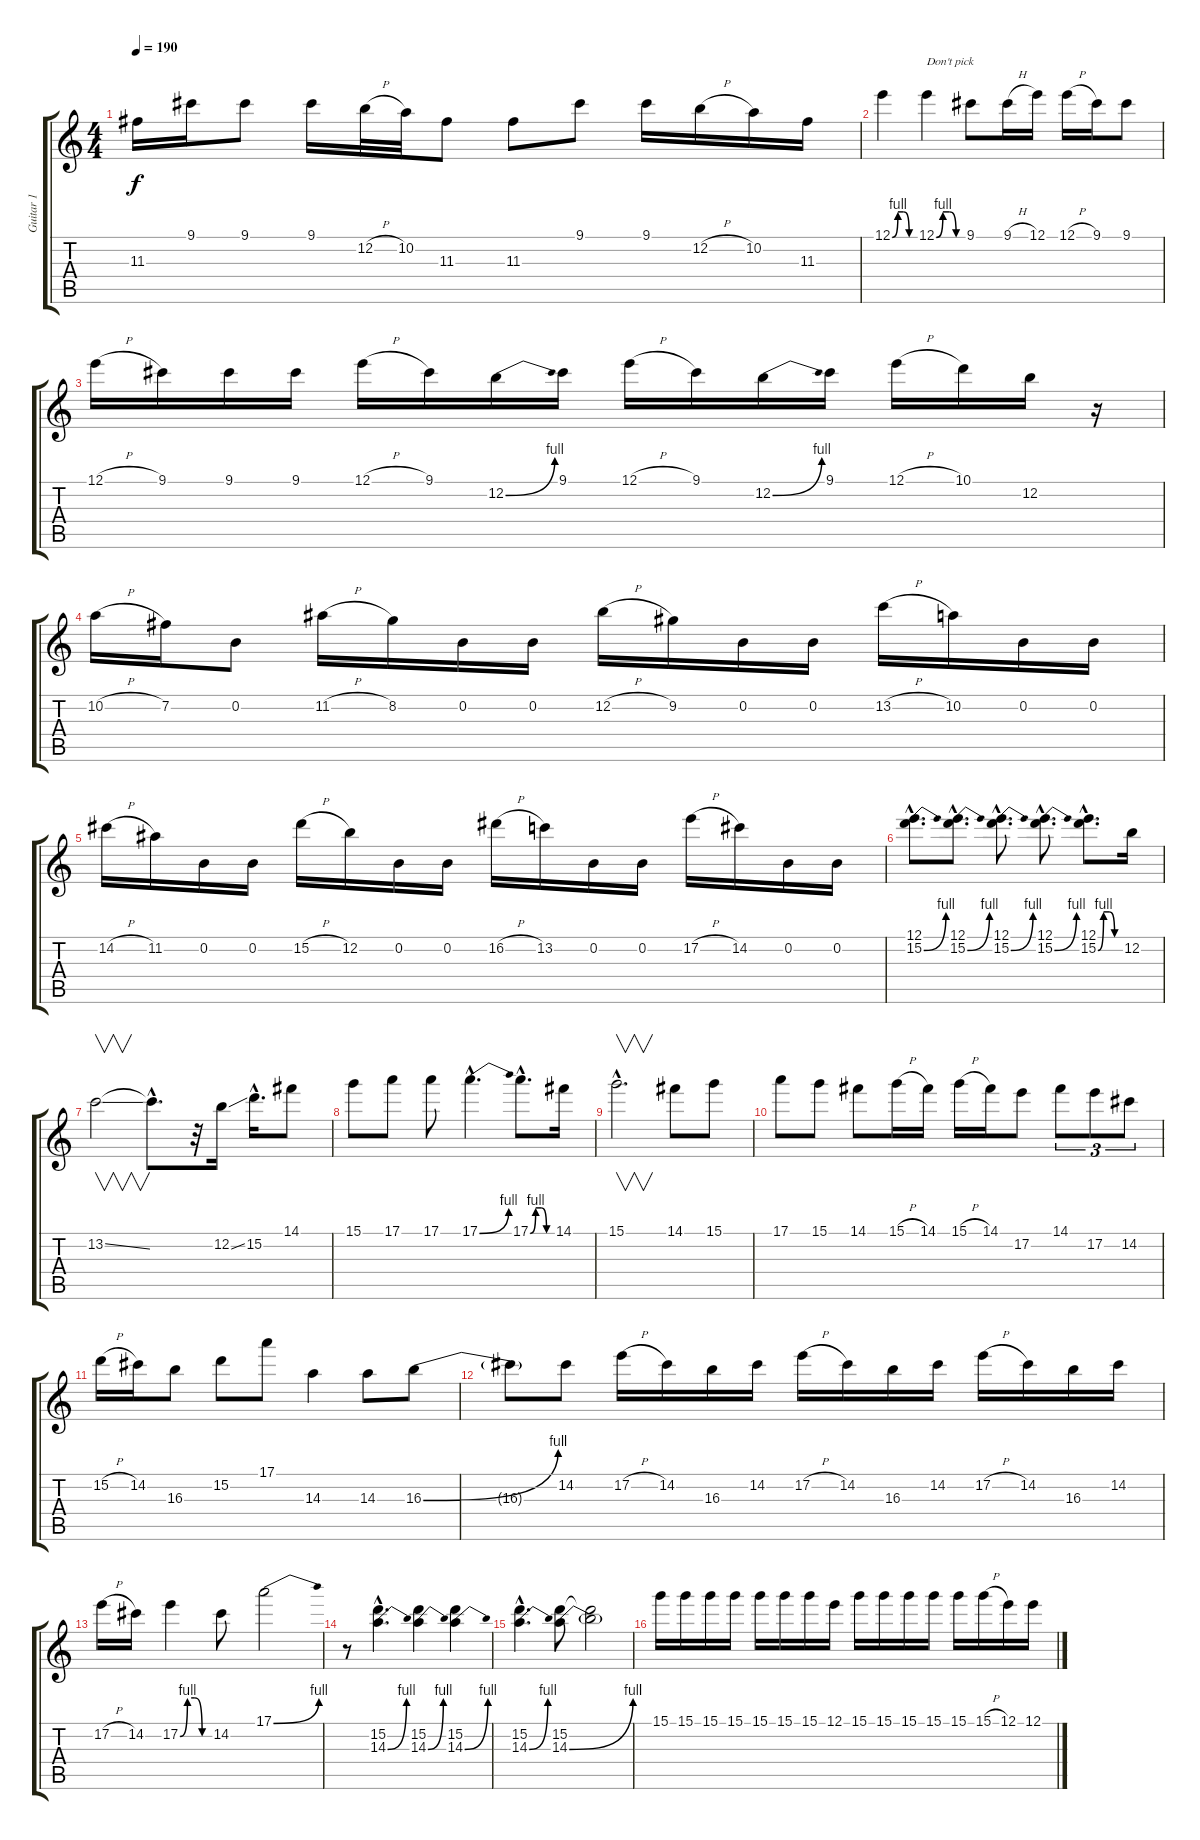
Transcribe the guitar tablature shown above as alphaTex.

\track ("Guitar 1" "Guitar 1") {instrument distortionguitar}
\staff {score tabs}
\tuning (E4 B3 G3 D3 A2 E2) {hide}
\ts (4 4)
\tempo 190
\clef g2
\ks c
11.3.16{dy f} 9.1.16 9.1.8 9.1.16 12.2{h}.32 10.2.32 11.3.8 11.3.8 9.1.8 9.1.16 12.2{h}.16 10.2.16 11.3.16 |
12.1{be (custom 0 0 15 4 30 4 45 0 60 0)}.4 12.1{be (custom 0 0 15 4 30 4 45 0 60 0)}.4{txt "Don't pick"} 9.1.8 9.1{h}.16 12.1.16 12.1{h}.16 9.1.16 9.1.8 |
12.1{h}.16 9.1.16 9.1.16 9.1.16 12.1{h}.16 9.1.16 12.2{be (bend 0 0 60 4)}.16 9.1.16 12.1{h}.16 9.1.16 12.2{be (bend 0 0 60 4)}.16 9.1.16 12.1{h}.16 10.1.16 12.2.16 r.16 |
10.2{h}.16 7.2.16 0.2.8 11.2{h}.16 8.2.16 0.2.16 0.2.16 12.2{h}.16 9.2.16 0.2.16 0.2.16 13.2{h}.16 10.2.16 0.2.16 0.2.16 |
14.2{h}.16 11.2.16 0.2.16 0.2.16 15.2{h}.16 12.2.16 0.2.16 0.2.16 16.2{h}.16 13.2.16 0.2.16 0.2.16 17.2{h}.16 14.2.16 0.2.16 0.2.16 |
(12.1{hac} 15.2{be (bend 0 0 60 4) hac}).8{d} (12.1{hac} 15.2{be (bend 0 0 60 4) hac}).8{d} (12.1{hac} 15.2{be (bend 0 0 60 4) hac}).8{d} (12.1{hac} 15.2{be (bend 0 0 60 4) hac}).8{d} (12.1{hac} 15.2{be (custom 0 0 15 4 30 4 45 0 60 0) hac}).8{d} 12.2.16 |
13.2{ss}.2{v} 13.2{hac t}.8{d} r.32 12.2{ss}.16 15.2{hac}.16{d} 14.1.8 |
15.1.8 17.1.8 17.1.8 17.1{be (bend 0 0 60 4) hac}.4{d} 17.1{be (custom 0 0 15 4 30 4 45 0 60 0) hac}.8{d} 14.1.16 |
15.1{hac}.2{v d} 14.1.8 15.1.8 |
17.1.8 15.1.8 14.1.8 15.1{h}.16 14.1.16 15.1{h}.16 14.1.16 17.2.8 14.1.8{tu (3 2)} 17.2.8{tu (3 2)} 14.2.8{tu (3 2)} |
15.2{h}.16 14.2.16 16.3.8 15.2.8 17.1.8 14.3.4 14.3.8 16.3{be (bend 0 0 60 4)}.8 |
16.3{t}.8 14.2.8 17.2{h}.16 14.2.16 16.3.16 14.2.16 17.2{h}.16 14.2.16 16.3.16 14.2.16 17.2{h}.16 14.2.16 16.3.16 14.2.16 |
17.2{h}.16 14.2.16 17.2{be (custom 0 0 15 4 30 4 45 0 60 0)}.4 14.2.8 17.1{be (bend 0 0 60 4)}.2 |
r.8 (15.2{hac} 14.3{be (bend 0 0 60 4) hac}).4{d} (15.2 14.3{be (bend 0 0 60 4)}).4 (15.2 14.3{be (bend 0 0 60 4)}).4 |
(15.2{hac} 14.3{be (bend 0 0 60 4) hac}).4{d} (15.2 14.3{be (bend 0 0 60 4)}).8 (15.2{t} 14.3{t}).2 |
15.1.16 15.1.16 15.1.16 15.1.16 15.1.16 15.1.16 15.1.16 12.1.16 15.1.16 15.1.16 15.1.16 15.1.16 15.1.16 15.1{h}.16 12.1.16 12.1.16
